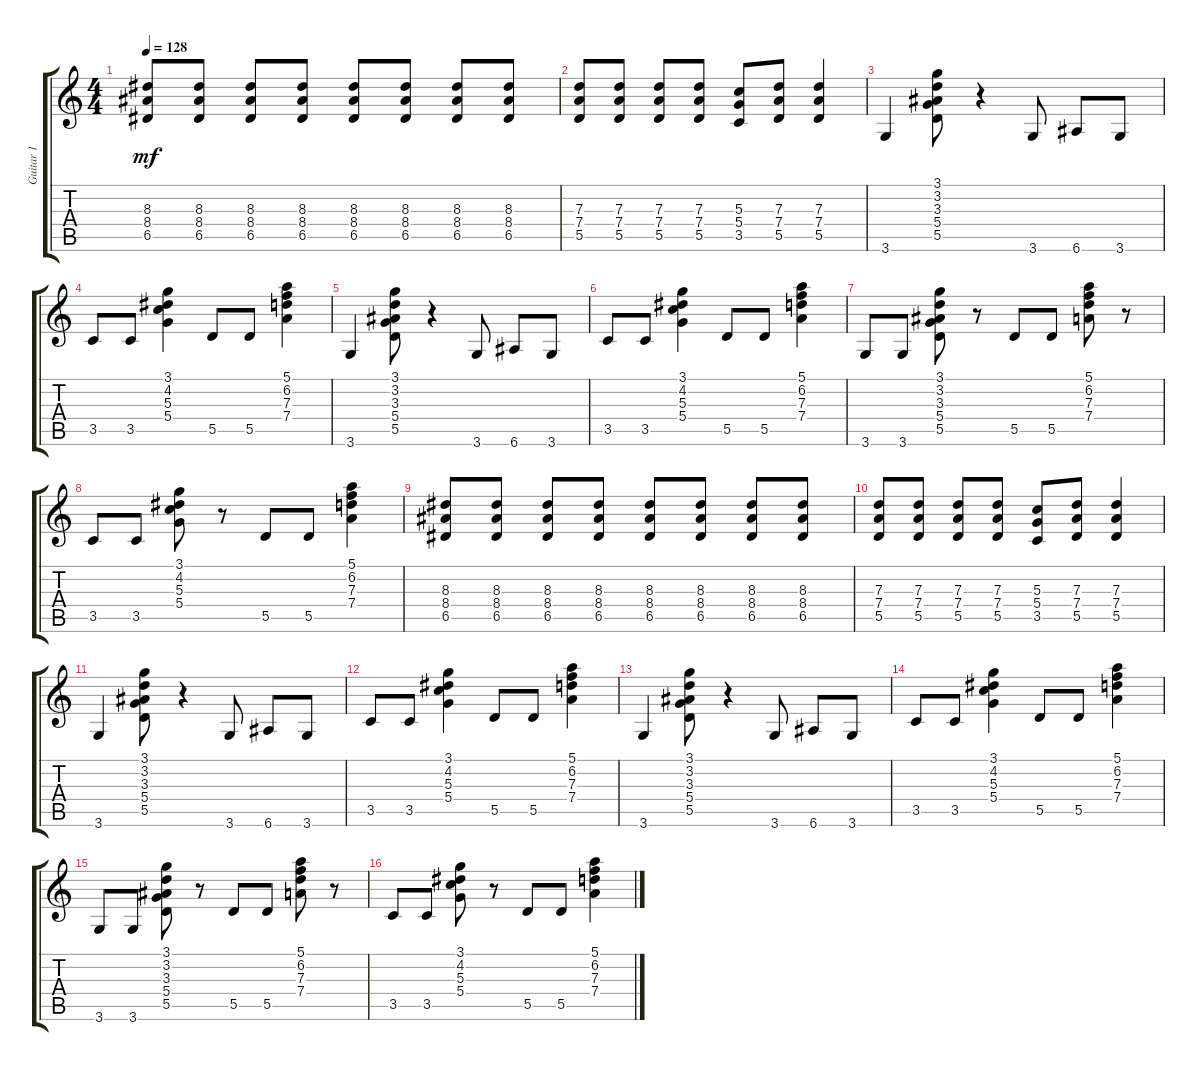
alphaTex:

\track ("Guitar 1" "Guitar 1") {instrument distortionguitar}
\staff {score tabs}
\tuning (E4 B3 G3 D3 A2 E2) {hide}
\ts (4 4)
\tempo 128
\clef g2
\ks c
(8.3 8.4 6.5).8{dy mf} (8.3 8.4 6.5).8 (8.3 8.4 6.5).8 (8.3 8.4 6.5).8 (8.3 8.4 6.5).8 (8.3 8.4 6.5).8 (8.3 8.4 6.5).8 (8.3 8.4 6.5).8 |
(7.3 7.4 5.5).8 (7.3 7.4 5.5).8 (7.3 7.4 5.5).8 (7.3 7.4 5.5).8 (5.3 5.4 3.5).8 (7.3 7.4 5.5).8 (7.3 7.4 5.5).4 |
3.6.4 (3.1 3.2 3.3 5.4 5.5).8 r.4 3.6.8 6.6.8 3.6.8 |
3.5.8 3.5.8 (3.1 4.2 5.3 5.4).4 5.5.8 5.5.8 (5.1 6.2 7.3 7.4).4 |
3.6.4 (3.1 3.2 3.3 5.4 5.5).8 r.4 3.6.8 6.6.8 3.6.8 |
3.5.8 3.5.8 (3.1 4.2 5.3 5.4).4 5.5.8 5.5.8 (5.1 6.2 7.3 7.4).4 |
3.6.8 3.6.8 (3.1 3.2 3.3 5.4 5.5).8 r.8 5.5.8 5.5.8 (5.1 6.2 7.3 7.4).8 r.8 |
3.5.8 3.5.8 (3.1 4.2 5.3 5.4).8 r.8 5.5.8 5.5.8 (5.1 6.2 7.3 7.4).4 |
(8.3 8.4 6.5).8 (8.3 8.4 6.5).8 (8.3 8.4 6.5).8 (8.3 8.4 6.5).8 (8.3 8.4 6.5).8 (8.3 8.4 6.5).8 (8.3 8.4 6.5).8 (8.3 8.4 6.5).8 |
(7.3 7.4 5.5).8 (7.3 7.4 5.5).8 (7.3 7.4 5.5).8 (7.3 7.4 5.5).8 (5.3 5.4 3.5).8 (7.3 7.4 5.5).8 (7.3 7.4 5.5).4 |
3.6.4 (3.1 3.2 3.3 5.4 5.5).8 r.4 3.6.8 6.6.8 3.6.8 |
3.5.8 3.5.8 (3.1 4.2 5.3 5.4).4 5.5.8 5.5.8 (5.1 6.2 7.3 7.4).4 |
3.6.4 (3.1 3.2 3.3 5.4 5.5).8 r.4 3.6.8 6.6.8 3.6.8 |
3.5.8 3.5.8 (3.1 4.2 5.3 5.4).4 5.5.8 5.5.8 (5.1 6.2 7.3 7.4).4 |
3.6.8 3.6.8 (3.1 3.2 3.3 5.4 5.5).8 r.8 5.5.8 5.5.8 (5.1 6.2 7.3 7.4).8 r.8 |
3.5.8 3.5.8 (3.1 4.2 5.3 5.4).8 r.8 5.5.8 5.5.8 (5.1 6.2 7.3 7.4).4
